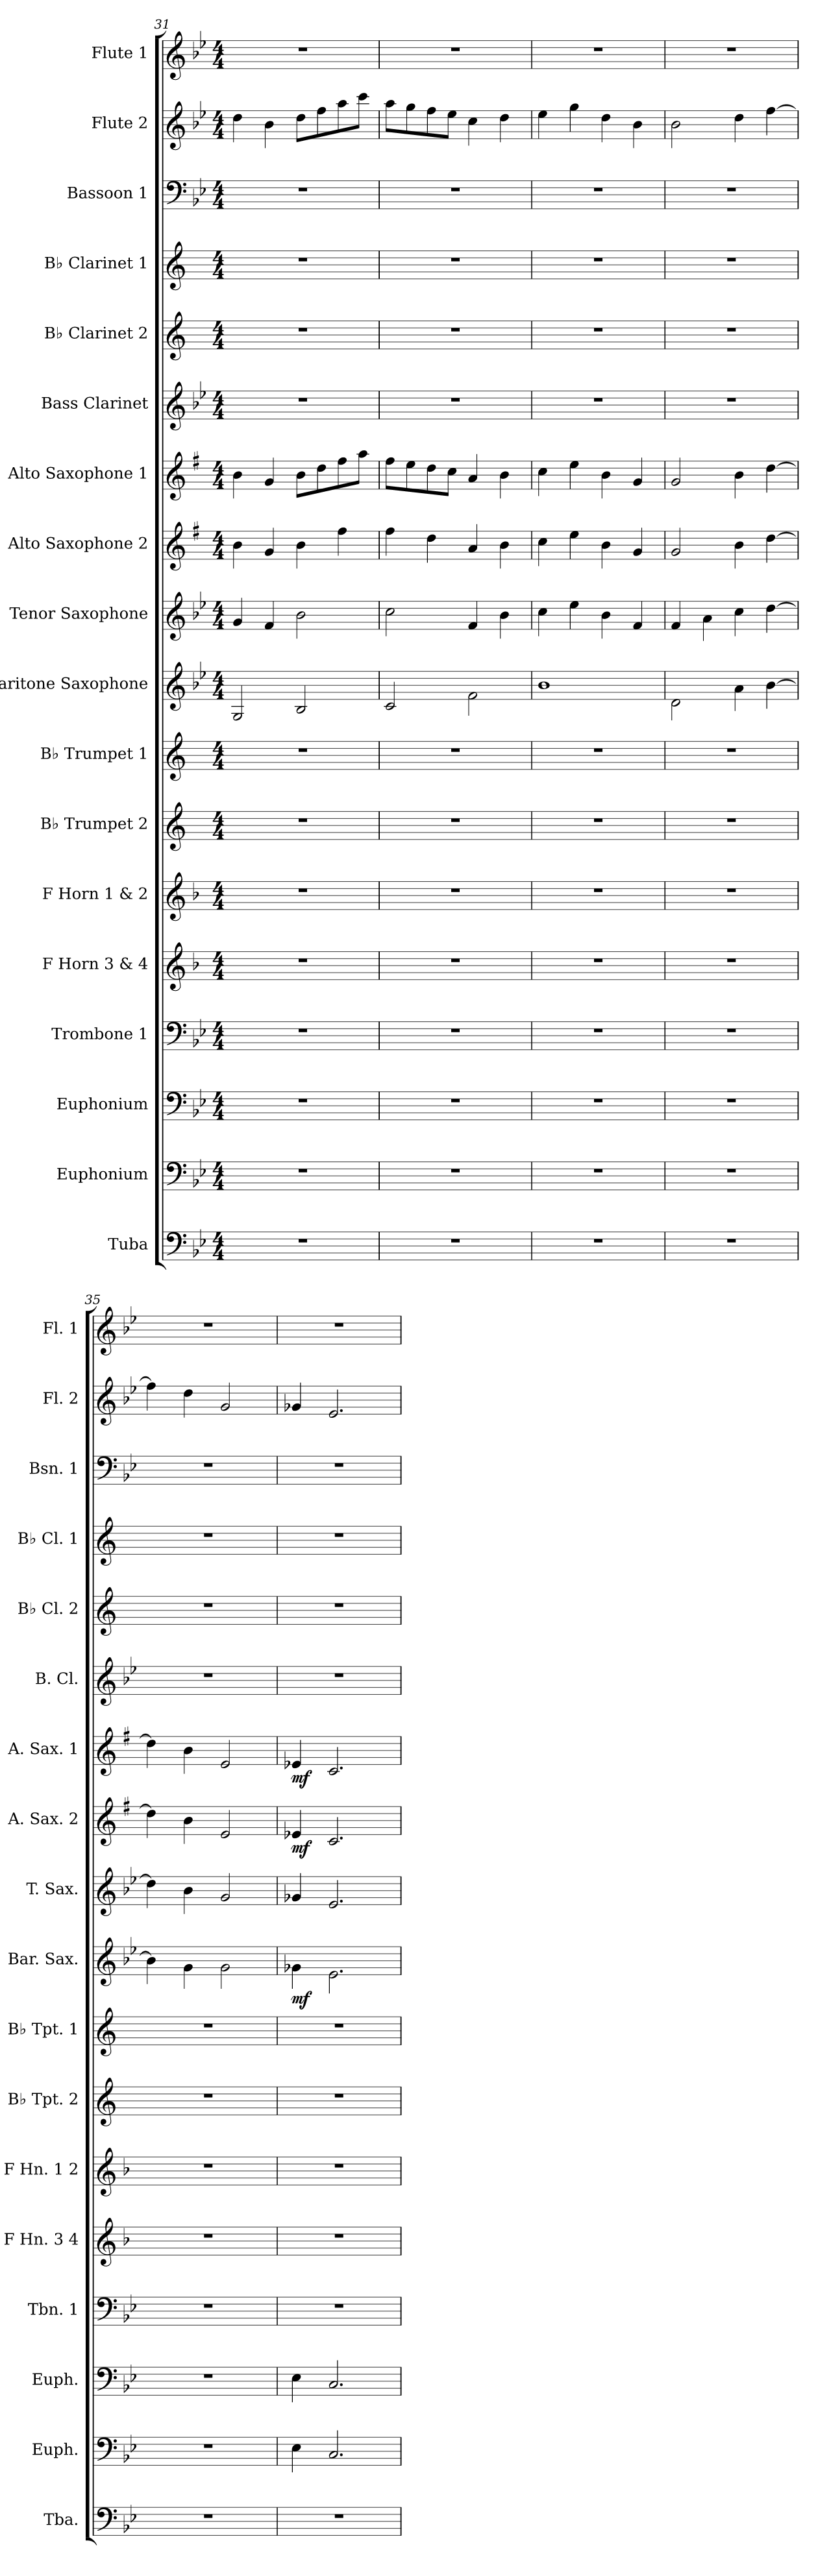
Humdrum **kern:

**kern	**kern	**kern	**kern	**kern	**kern	**kern	**kern	**kern	**dynam	**kern	**kern	**dynam	**kern	**dynam	**kern	**kern	**kern	**kern	**kern	**kern
*part18	*part17	*part16	*part15	*part14	*part13	*part12	*part11	*part10	*part10	*part9	*part8	*part8	*part7	*part7	*part6	*part5	*part4	*part3	*part2	*part1
*staff18	*staff17	*staff16	*staff15	*staff14	*staff13	*staff12	*staff11	*staff10	*staff10	*staff9	*staff8	*staff8	*staff7	*staff7	*staff6	*staff5	*staff4	*staff3	*staff2	*staff1
*I"Tuba	*I"Euphonium	*I"Euphonium	*I"Trombone 1	*I"F Horn 3 &amp; 4	*I"F Horn 1 &amp; 2	*I"B♭ Trumpet 2	*I"B♭ Trumpet 1	*I"Baritone Saxophone	*	*I"Tenor Saxophone	*I"Alto Saxophone 2	*	*I"Alto Saxophone 1	*	*I"Bass Clarinet	*I"B♭ Clarinet 2	*I"B♭ Clarinet 1	*I"Bassoon 1	*I"Flute 2	*I"Flute 1
*I'Tba.	*I'Euph.	*I'Euph.	*I'Tbn. 1	*I'F Hn. 3 4	*I'F Hn. 1 2	*I'B♭ Tpt. 2	*I'B♭ Tpt. 1	*I'Bar. Sax.	*	*I'T. Sax.	*I'A. Sax. 2	*	*I'A. Sax. 1	*	*I'B. Cl.	*I'B♭ Cl. 2	*I'B♭ Cl. 1	*I'Bsn. 1	*I'Fl. 2	*I'Fl. 1
*clefF4	*clefF4	*clefF4	*clefF4	*clefG2	*clefG2	*clefG2	*clefG2	*clefG2	*	*clefG2	*clefG2	*	*clefG2	*	*clefG2	*clefG2	*clefG2	*clefF4	*clefG2	*clefG2
*	*	*	*	*ITrd4c7	*ITrd4c7	*ITrd1c2	*ITrd1c2	*ITrd12c21	*	*ITrd8c14	*ITrd5c9	*	*ITrd5c9	*	*ITrd8c14	*ITrd1c2	*ITrd1c2	*	*	*
*k[b-e-]	*k[b-e-]	*k[b-e-]	*k[b-e-]	*k[b-e-]	*k[b-e-]	*k[b-e-]	*k[b-e-]	*k[b-e-]	*	*k[b-e-]	*k[b-e-]	*	*k[b-e-]	*	*k[b-e-]	*k[b-e-]	*k[b-e-]	*k[b-e-]	*k[b-e-]	*k[b-e-]
*M4/4	*M4/4	*M4/4	*M4/4	*M4/4	*M4/4	*M4/4	*M4/4	*M4/4	*	*M4/4	*M4/4	*	*M4/4	*	*M4/4	*M4/4	*M4/4	*M4/4	*M4/4	*M4/4
=31	=31	=31	=31	=31	=31	=31	=31	=31	=31	=31	=31	=31	=31	=31	=31	=31	=31	=31	=31	=31
1r	1r	1r	1r	1r	1r	1r	1r	2GG/	.	4G/	4d\	.	4d\	.	1r	1r	1r	1r	4dd\	1r
.	.	.	.	.	.	.	.	.	.	4F/	4B-/	.	4B-/	.	.	.	.	.	4b-\	.
.	.	.	.	.	.	.	.	2BB-/	.	2B-\	4d\	.	8d\L	.	.	.	.	.	8dd\L	.
.	.	.	.	.	.	.	.	.	.	.	.	.	8f\	.	.	.	.	.	8ff\	.
.	.	.	.	.	.	.	.	.	.	.	4a\	.	8a\	.	.	.	.	.	8aa\	.
.	.	.	.	.	.	.	.	.	.	.	.	.	8cc\J	.	.	.	.	.	8ccc\J	.
=32	=32	=32	=32	=32	=32	=32	=32	=32	=32	=32	=32	=32	=32	=32	=32	=32	=32	=32	=32	=32
1r	1r	1r	1r	1r	1r	1r	1r	2C/	.	2c\	4a\	.	8a\L	.	1r	1r	1r	1r	8aa\L	1r
.	.	.	.	.	.	.	.	.	.	.	.	.	8g\	.	.	.	.	.	8gg\	.
.	.	.	.	.	.	.	.	.	.	.	4f\	.	8f\	.	.	.	.	.	8ff\	.
.	.	.	.	.	.	.	.	.	.	.	.	.	8e-\J	.	.	.	.	.	8ee-\J	.
.	.	.	.	.	.	.	.	2F\	.	4F/	4c/	.	4c/	.	.	.	.	.	4cc\	.
.	.	.	.	.	.	.	.	.	.	4B-\	4d\	.	4d\	.	.	.	.	.	4dd\	.
=33	=33	=33	=33	=33	=33	=33	=33	=33	=33	=33	=33	=33	=33	=33	=33	=33	=33	=33	=33	=33
1r	1r	1r	1r	1r	1r	1r	1r	1B-	.	4c\	4e-\	.	4e-\	.	1r	1r	1r	1r	4ee-\	1r
.	.	.	.	.	.	.	.	.	.	4e-\	4g\	.	4g\	.	.	.	.	.	4gg\	.
.	.	.	.	.	.	.	.	.	.	4B-\	4d\	.	4d\	.	.	.	.	.	4dd\	.
.	.	.	.	.	.	.	.	.	.	4F/	4B-/	.	4B-/	.	.	.	.	.	4b-\	.
=34	=34	=34	=34	=34	=34	=34	=34	=34	=34	=34	=34	=34	=34	=34	=34	=34	=34	=34	=34	=34
1r	1r	1r	1r	1r	1r	1r	1r	2D\	.	4F/	2B-/	.	2B-/	.	1r	1r	1r	1r	2b-\	1r
.	.	.	.	.	.	.	.	.	.	4A\	.	.	.	.	.	.	.	.	.	.
.	.	.	.	.	.	.	.	4A\	.	4c\	4d\	.	4d\	.	.	.	.	.	4dd\	.
.	.	.	.	.	.	.	.	[4B-\	.	[4d\	[4f\	.	[4f\	.	.	.	.	.	[4ff\	.
=35	=35	=35	=35	=35	=35	=35	=35	=35	=35	=35	=35	=35	=35	=35	=35	=35	=35	=35	=35	=35
1r	1r	1r	1r	1r	1r	1r	1r	4B-\]	.	4d\]	4f\]	.	4f\]	.	1r	1r	1r	1r	4ff\]	1r
.	.	.	.	.	.	.	.	4G\	.	4B-\	4d\	.	4d\	.	.	.	.	.	4dd\	.
.	.	.	.	.	.	.	.	2G\	.	2G/	2G/	.	2G/	.	.	.	.	.	2g/	.
=36	=36	=36	=36	=36	=36	=36	=36	=36	=36	=36	=36	=36	=36	=36	=36	=36	=36	=36	=36	=36
!	!	!	!	!	!	!	!	!	!LO:DY:b	!	!	!LO:DY:b	!	!LO:DY:b	!	!	!	!	!	!
1r	4E-\	4E-\	1r	1r	1r	1r	1r	4G-X\	mf	4G-X/	4G-X/	mf	4G-X/	mf	1r	1r	1r	1r	4g-X/	1r
.	2.C/	2.C/	.	.	.	.	.	2.E-\	.	2.E-/	2.E-/	.	2.E-/	.	.	.	.	.	2.e-/	.
=	=	=	=	=	=	=	=	=	=	=	=	=	=	=	=	=	=	=	=	=
*-	*-	*-	*-	*-	*-	*-	*-	*-	*-	*-	*-	*-	*-	*-	*-	*-	*-	*-	*-	*-
